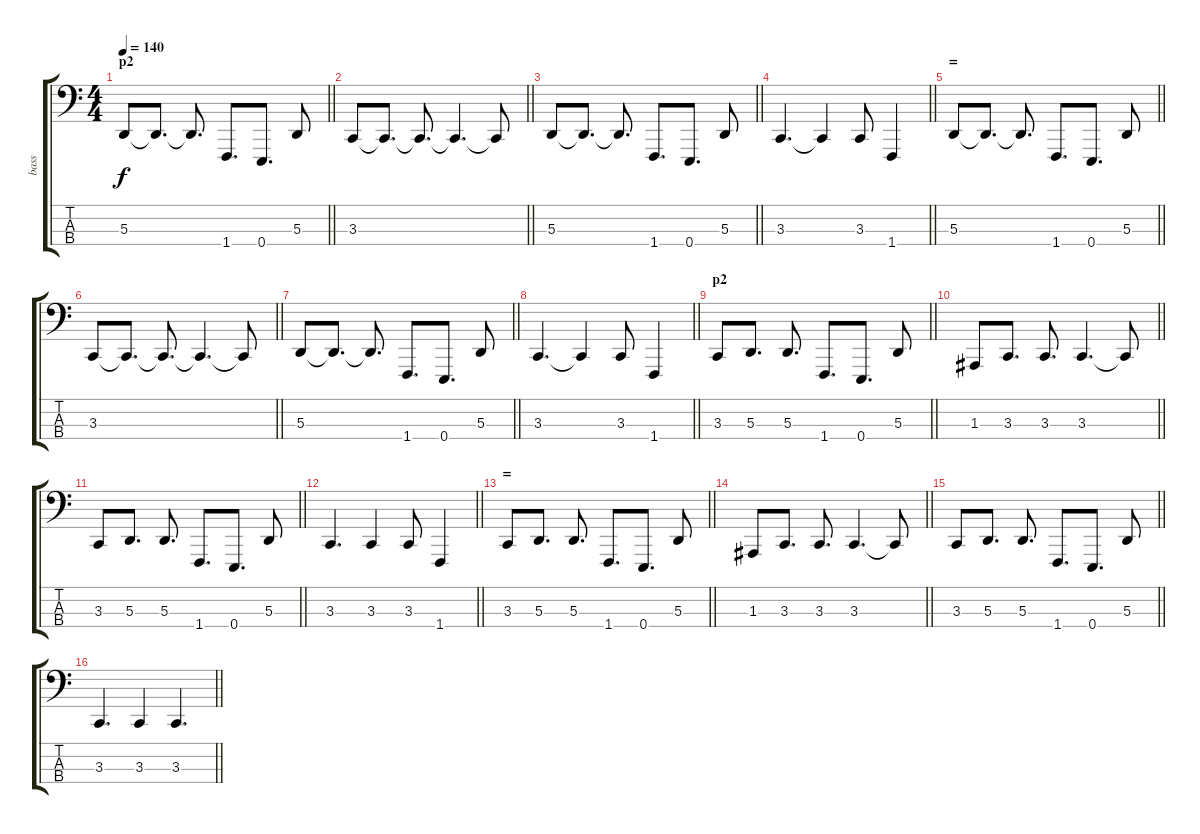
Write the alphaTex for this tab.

\track ("bass" "bass") {instrument brightacousticpiano}
\staff {score tabs}
\tuning (G2 D2 A1 E1) {hide}
\ts (4 4)
\section ("" "p2")
\tempo 140
\clef f4
\barLineRight lightlight
\ks c
5.3.8{dy f} 5.3{t}.8{d} 5.3{t}.8{d} 1.4.8{d} 0.4.8{d} 5.3.8 |
\barLineRight lightlight
3.3.8 3.3{t}.8{d} 3.3{t}.8{d} 3.3{t}.4{d} 3.3{t}.8 |
\barLineRight lightlight
5.3.8 5.3{t}.8{d} 5.3{t}.8{d} 1.4.8{d} 0.4.8{d} 5.3.8 |
\barLineRight lightlight
3.3.4{d} 3.3{t}.4 3.3.8 1.4.4 |
\section ("" "=")
\barLineRight lightlight
5.3.8 5.3{t}.8{d} 5.3{t}.8{d} 1.4.8{d} 0.4.8{d} 5.3.8 |
\barLineRight lightlight
3.3.8 3.3{t}.8{d} 3.3{t}.8{d} 3.3{t}.4{d} 3.3{t}.8 |
\barLineRight lightlight
5.3.8 5.3{t}.8{d} 5.3{t}.8{d} 1.4.8{d} 0.4.8{d} 5.3.8 |
\barLineRight lightlight
3.3.4{d} 3.3{t}.4 3.3.8 1.4.4 |
\section ("" "p2")
\barLineRight lightlight
3.3.8 5.3.8{d} 5.3.8{d} 1.4.8{d} 0.4.8{d} 5.3.8 |
\barLineRight lightlight
1.3.8 3.3.8{d} 3.3.8{d} 3.3.4{d} 3.3{t}.8 |
\barLineRight lightlight
3.3.8 5.3.8{d} 5.3.8{d} 1.4.8{d} 0.4.8{d} 5.3.8 |
\barLineRight lightlight
3.3.4{d} 3.3.4 3.3.8 1.4.4 |
\section ("" "=")
\barLineRight lightlight
3.3.8 5.3.8{d} 5.3.8{d} 1.4.8{d} 0.4.8{d} 5.3.8 |
\barLineRight lightlight
1.3.8 3.3.8{d} 3.3.8{d} 3.3.4{d} 3.3{t}.8 |
\barLineRight lightlight
3.3.8 5.3.8{d} 5.3.8{d} 1.4.8{d} 0.4.8{d} 5.3.8 |
\barLineRight lightlight
3.3.4{d} 3.3.4 3.3.4{d}
